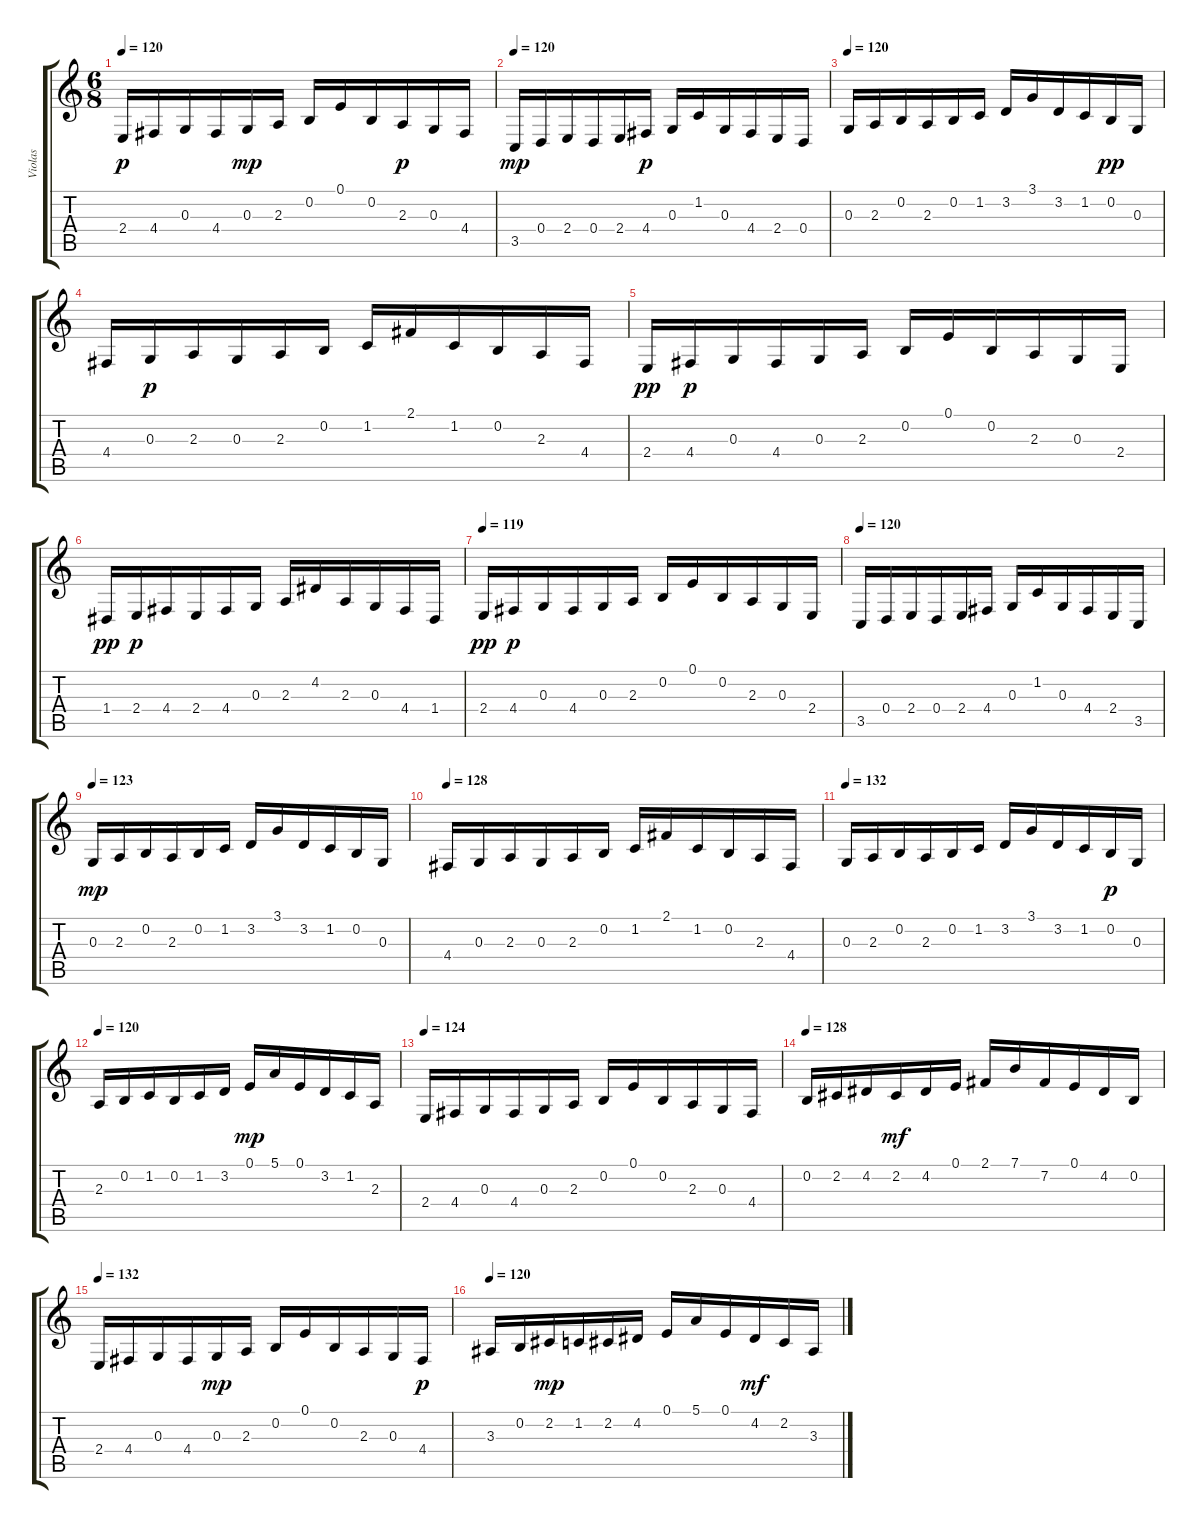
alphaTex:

\track ("Violas" "Violas") {instrument pizzicatostrings}
\staff {score tabs}
\tuning (E4 B3 G3 D3 A2 E2) {hide}
\ts (6 8)
\tempo 120
\clef g2
\ks c
2.4.16{dy p} 4.4.16 0.3.16 4.4.16 0.3.16{dy mp} 2.3.16 0.2.16 0.1.16 0.2.16 2.3.16{dy p} 0.3.16 4.4.16 |
\tempo 120
3.5.16{dy mp} 0.4.16 2.4.16 0.4.16 2.4.16 4.4.16{dy p} 0.3.16 1.2.16 0.3.16 4.4.16 2.4.16 0.4.16 |
\tempo 120
0.3.16 2.3.16 0.2.16 2.3.16 0.2.16 1.2.16 3.2.16 3.1.16 3.2.16 1.2.16 0.2.16{dy pp} 0.3.16 |
4.4.16 0.3.16{dy p} 2.3.16 0.3.16 2.3.16 0.2.16 1.2.16 2.1.16 1.2.16 0.2.16 2.3.16 4.4.16 |
2.4.16{dy pp} 4.4.16{dy p} 0.3.16 4.4.16 0.3.16 2.3.16 0.2.16 0.1.16 0.2.16 2.3.16 0.3.16 2.4.16 |
1.4.16{dy pp} 2.4.16{dy p} 4.4.16 2.4.16 4.4.16 0.3.16 2.3.16 4.2.16 2.3.16 0.3.16 4.4.16 1.4.16 |
\tempo 119
2.4.16{dy pp} 4.4.16{dy p} 0.3.16 4.4.16 0.3.16 2.3.16 0.2.16 0.1.16 0.2.16 2.3.16 0.3.16 2.4.16 |
\tempo 120
3.5.16 0.4.16 2.4.16 0.4.16 2.4.16 4.4.16 0.3.16 1.2.16 0.3.16 4.4.16 2.4.16 3.5.16 |
\tempo 123
0.3.16{dy mp} 2.3.16 0.2.16 2.3.16 0.2.16 1.2.16 3.2.16 3.1.16 3.2.16 1.2.16 0.2.16 0.3.16 |
\tempo 128
4.4.16 0.3.16 2.3.16 0.3.16 2.3.16 0.2.16 1.2.16 2.1.16 1.2.16 0.2.16 2.3.16 4.4.16 |
\tempo 132
0.3.16 2.3.16 0.2.16 2.3.16 0.2.16 1.2.16 3.2.16 3.1.16 3.2.16 1.2.16 0.2.16{dy p} 0.3.16 |
\tempo 120
2.3.16 0.2.16 1.2.16 0.2.16 1.2.16 3.2.16 0.1.16{dy mp} 5.1.16 0.1.16 3.2.16 1.2.16 2.3.16 |
\tempo 124
2.4.16 4.4.16 0.3.16 4.4.16 0.3.16 2.3.16 0.2.16 0.1.16 0.2.16 2.3.16 0.3.16 4.4.16 |
\tempo 128
0.2.16 2.2.16 4.2.16 2.2.16{dy mf} 4.2.16 0.1.16 2.1.16 7.1.16 7.2.16 0.1.16 4.2.16 0.2.16 |
\tempo 132
2.4.16 4.4.16 0.3.16 4.4.16 0.3.16{dy mp} 2.3.16 0.2.16 0.1.16 0.2.16 2.3.16 0.3.16 4.4.16{dy p} |
\tempo 120
3.3.16 0.2.16 2.2.16{dy mp} 1.2.16 2.2.16 4.2.16 0.1.16 5.1.16 0.1.16 4.2.16{dy mf} 2.2.16 3.3.16
